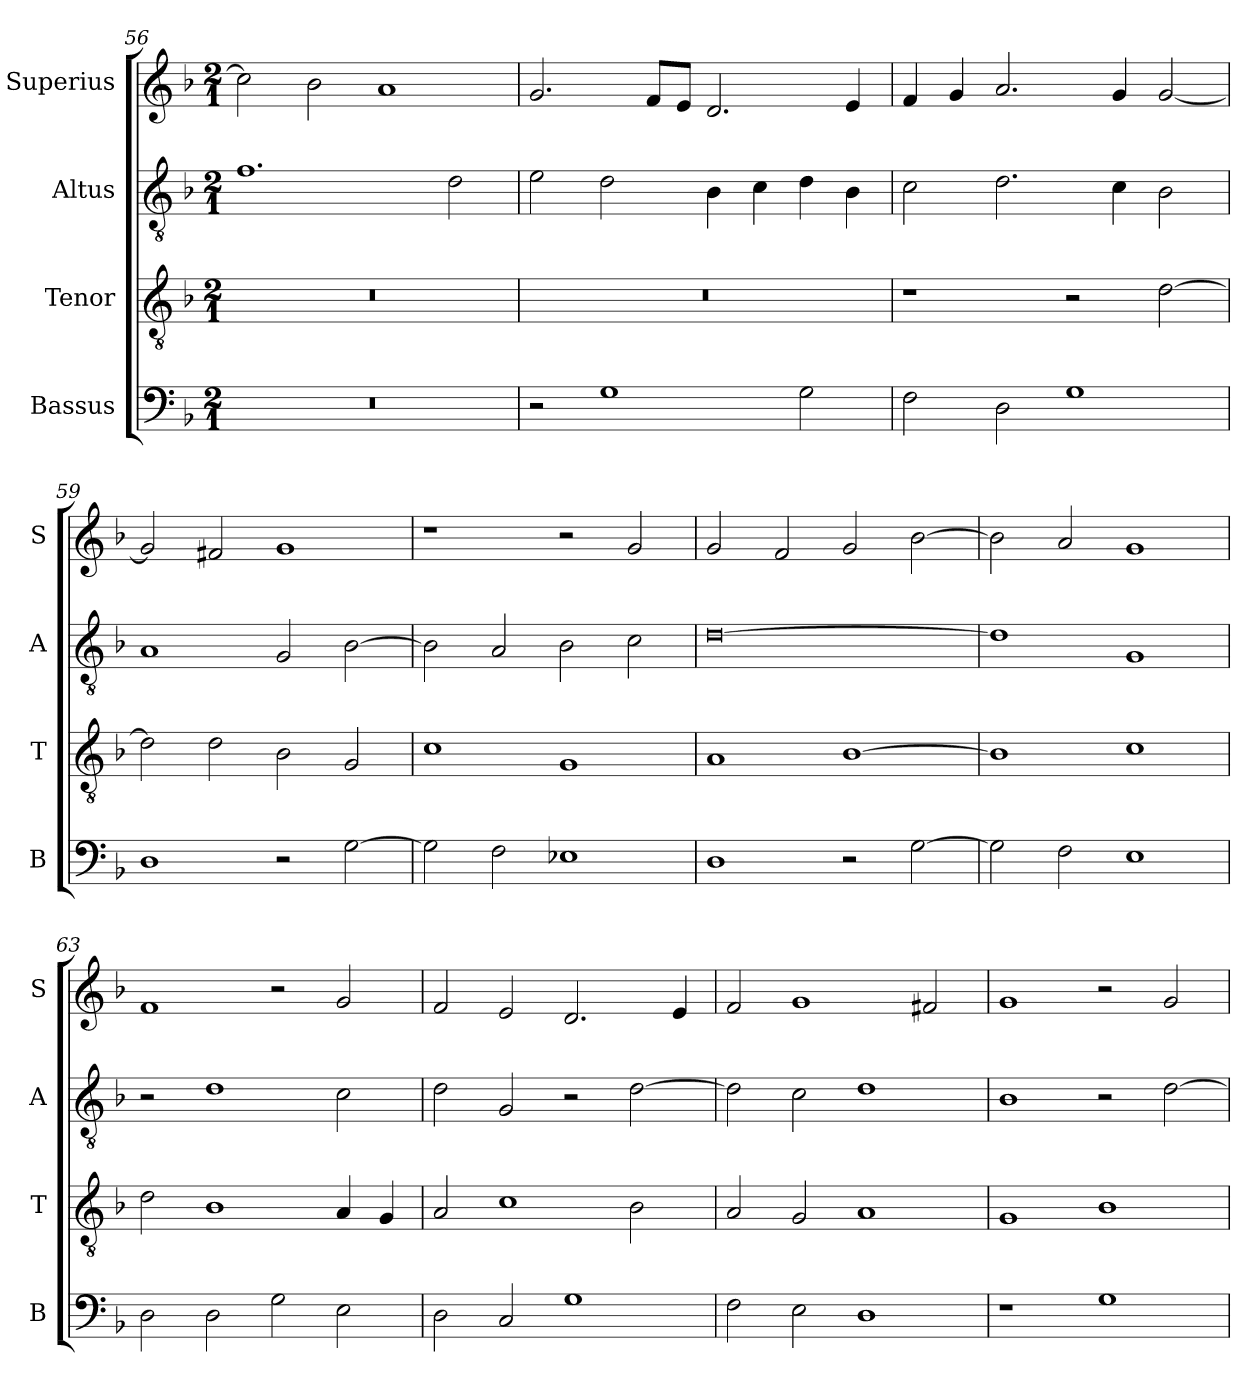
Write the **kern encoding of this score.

**kern	**kern	**kern	**kern
*part4	*part3	*part2	*part1
*staff4	*staff3	*staff2	*staff1
*I"Bassus	*I"Tenor	*I"Altus	*I"Superius
*I'B	*I'T	*I'A	*I'S
*clefF4	*clefGv2	*clefGv2	*clefG2
*k[b-]	*k[b-]	*k[b-]	*k[b-]
*F:	*F:	*F:	*F:
*M2/1	*M2/1	*M2/1	*M2/1
=56	=56	=56	=56
0r	0r	1.f	2cc]
.	.	.	2b-
.	.	.	1a
.	.	2d	.
=57	=57	=57	=57
2r	0r	2e	2.g
1G	.	2d	.
.	.	.	8fL
.	.	.	8eJ
.	.	4B-	2.d
.	.	4c	.
2G	.	4d	.
.	.	4B-	4e
=58	=58	=58	=58
2F	1r	2c	4f
.	.	.	4g
2D	.	2.d	2.a
1G	2r	.	.
.	.	4c	4g
.	[2d	2B-	[2g
=59	=59	=59	=59
1D	2d]	1A	2g]
.	2d	.	2f#X
2r	2B-	2G	1g
[2G	2G	[2B-	.
=60	=60	=60	=60
2G]	1c	2B-]	1r
2F	.	2A	.
1E-X	1G	2B-	2r
.	.	2c	2g
=61	=61	=61	=61
1D	1A	[0d	2g
.	.	.	2f
2r	[1B-	.	2g
[2G	.	.	[2b-
=62	=62	=62	=62
2G]	1B-]	1d]	2b-]
2F	.	.	2a
1E	1c	1G	1g
=63	=63	=63	=63
2D	2d	2r	1f
2D	1B-	1d	.
2G	.	.	2r
2E	4A	2c	2g
.	4G	.	.
=64	=64	=64	=64
2D	2A	2d	2f
2C	1c	2G	2e
1G	.	2r	2.d
.	2B-	[2d	.
.	.	.	4e
=65	=65	=65	=65
2F	2A	2d]	2f
2E	2G	2c	1g
1D	1A	1d	.
.	.	.	2f#X
=66	=66	=66	=66
1r	1G	1B-	1g
1G	1B-	2r	2r
.	.	[2d	2g
=	=	=	=
*-	*-	*-	*-
